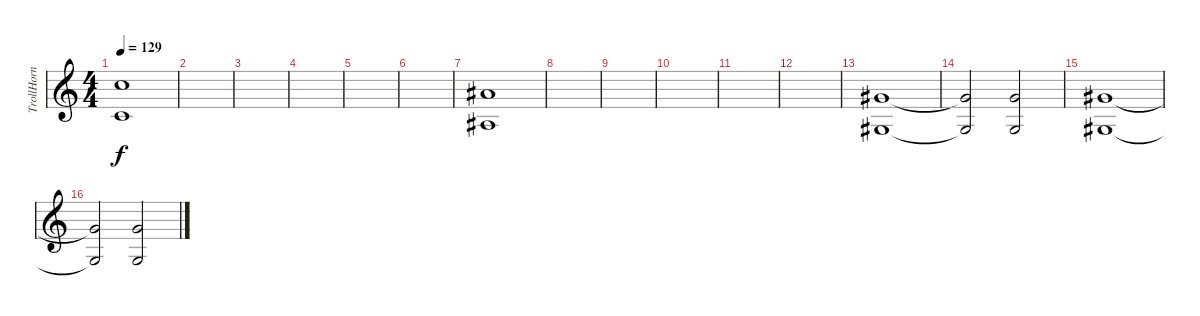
\track ("TrollHorn" "TrollHorn") {instrument pad4choir}
\staff {score}
\tuning (E4 B3 G3 D3 A2 E2) {hide}
\ts (4 4)
\tempo 129
\clef g2
\ks c
(8.1 1.2).1{dy f volume 5} |
|
|
|
|
|
(6.1 3.3).1{volume 10} |
|
|
|
|
|
(4.1 1.3).1{volume 6} |
(4.1{t} 1.3{t}).2 (3.1 0.3).2 |
(4.1 1.3).1 |
(4.1{t} 1.3{t}).2 (3.1 0.3).2
